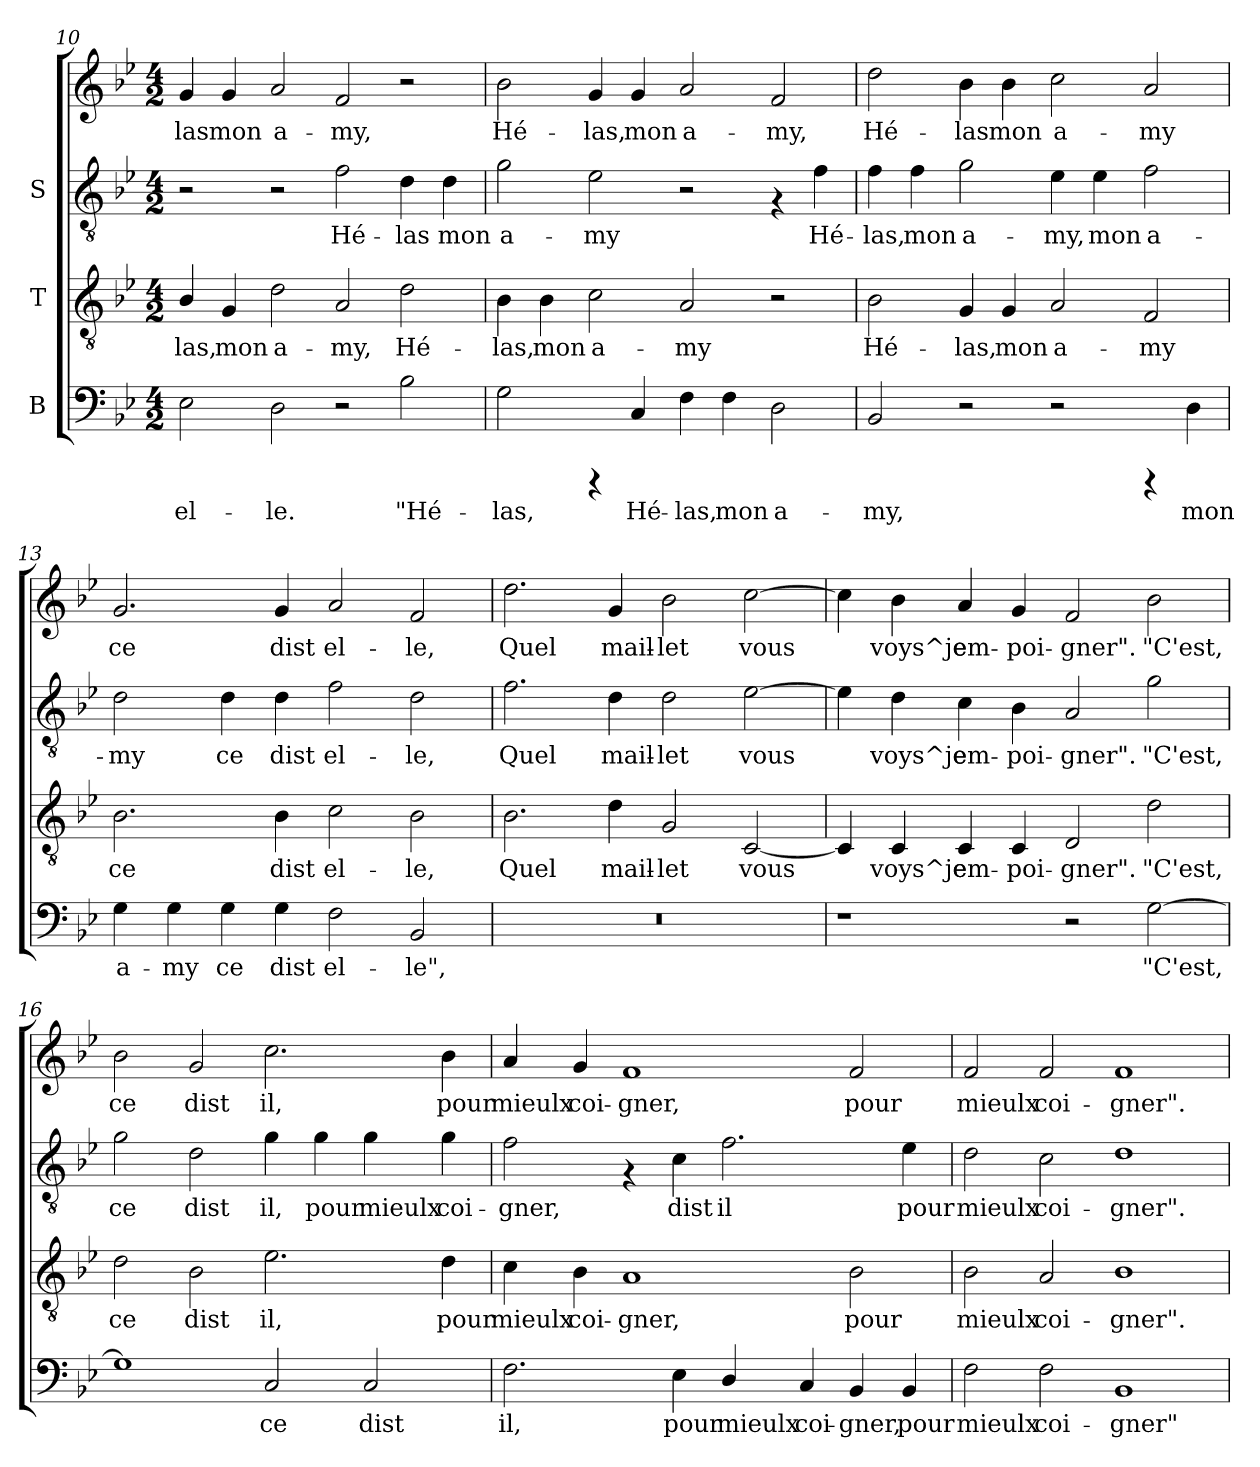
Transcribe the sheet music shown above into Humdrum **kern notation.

**kern	**text	**kern	**text	**kern	**text	**kern	**text
*part3	*part3	*part2	*part2	*part1	*part1	*part1	*part1
*staff4	*staff4	*staff3	*staff3	*staff2	*staff2	*staff1	*staff1
*I"B	*	*I"T	*	*I"S	*	*	*
!!LO:LB:g=z
*clefF4	*	*clefGv2	*	*clefGv2	*	*clefG2	*
*k[b-e-]	*	*k[b-e-]	*	*k[b-e-]	*	*k[b-e-]	*
*B-:	*	*B-:	*	*B-:	*	*B-:	*
*M4/2	*	*M4/2	*	*M4/2	*	*M4/2	*
=10	=10	=10	=10	=10	=10	=10	=10
!	!LO:LY:b	!	!LO:LY:b	!	!	!	!LO:LY:b
2E-\	-el-	4B-/	-las,	2r	.	4g/	las
!	!	!	!LO:LY:b	!	!	!	!LO:LY:b
.	.	4G/	mon	.	.	4g/	mon
!	!LO:LY:b	!	!LO:LY:b	!	!	!	!LO:LY:b
2D\	-le.	2d\	a-	2r	.	2a/	a-
!	!	!	!LO:LY:b	!	!LO:LY:b	!	!LO:LY:b
2r	.	2A/	-my,	2f\	Hé-	2f/	-my,
!	!LO:LY:b	!	!LO:LY:b	!	!LO:LY:b	!	!
2B-\	"Hé-	2d\	Hé-	4d\	-las	2r	.
!	!	!	!	!	!LO:LY:b	!	!
.	.	.	.	4d\	mon	.	.
=11	=11	=11	=11	=11	=11	=11	=11
!	!LO:LY:b	!	!LO:LY:b	!	!LO:LY:b	!	!LO:LY:b
2G\	-las,	4B-\	-las,	2g\	a-	2b-\	Hé-
!	!	!	!LO:LY:b	!	!	!	!
.	.	4B-\	mon	.	.	.	.
!	!	!	!LO:LY:b	!	!LO:LY:b	!	!LO:LY:b
4rCCC	.	2c\	a-	2e-\	-my	4g/	-las,
!	!LO:LY:b	!	!	!	!	!	!LO:LY:b
4C/	Hé-	.	.	.	.	4g/	mon
!	!LO:LY:b	!	!LO:LY:b	!	!	!	!LO:LY:b
4F\	-las,	2A/	-my	2r	.	2a/	a-
!	!LO:LY:b	!	!	!	!	!	!
4F\	mon	.	.	.	.	.	.
!	!LO:LY:b	!	!	!	!	!	!LO:LY:b
2D\	a-	2r	.	4rF	.	2f/	-my,
!	!	!	!	!	!LO:LY:b	!	!
.	.	.	.	4f\	Hé-	.	.
=12	=12	=12	=12	=12	=12	=12	=12
!	!LO:LY:b	!	!LO:LY:b	!	!LO:LY:b	!	!LO:LY:b
2BB-/	-my,	2B-\	Hé-	4f\	las,	2dd\	-Hé-
!	!	!	!	!	!LO:LY:b	!	!
.	.	.	.	4f\	mon	.	.
!	!	!	!LO:LY:b	!	!LO:LY:b	!	!LO:LY:b
2r	.	4G/	-las,	2g\	a-	4b-\	-las
!	!	!	!LO:LY:b	!	!	!	!LO:LY:b
.	.	4G/	mon	.	.	4b-\	mon
!	!	!	!LO:LY:b	!	!LO:LY:b	!	!LO:LY:b
2r	.	2A/	a-	4e-\	-my,	2cc\	a-
!	!	!	!	!	!LO:LY:b	!	!
.	.	.	.	4e-\	mon	.	.
!	!	!	!LO:LY:b	!	!LO:LY:b	!	!LO:LY:b
4rCCC	.	2F/	-my	2f\	a-	2a/	-my
!	!LO:LY:b	!	!	!	!	!	!
4D\	mon	.	.	.	.	.	.
!!LO:LB:g=z
=13	=13	=13	=13	=13	=13	=13	=13
!	!LO:LY:b	!	!LO:LY:b	!	!LO:LY:b	!	!LO:LY:b
4G\	a-	2.B-\	ce	2d\	my	2.g/	-ce
!	!LO:LY:b	!	!	!	!	!	!
4G\	-my	.	.	.	.	.	.
!	!LO:LY:b	!	!	!	!LO:LY:b	!	!
4G\	ce	.	.	4d\	ce	.	.
!	!LO:LY:b	!	!LO:LY:b	!	!LO:LY:b	!	!LO:LY:b
4G\	dist	4B-\	dist	4d\	dist	4g/	dist
!	!LO:LY:b	!	!LO:LY:b	!	!LO:LY:b	!	!LO:LY:b
2F\	el-	2c\	el-	2f\	el-	2a/	el-
!	!LO:LY:b	!	!LO:LY:b	!	!LO:LY:b	!	!LO:LY:b
2BB-/	-le",	2B-\	-le,	2d\	-le,	2f/	-le,
=14	=14	=14	=14	=14	=14	=14	=14
!	!	!	!LO:LY:b	!	!LO:LY:b	!	!LO:LY:b
0r	.	2.B-\	Quel	2.f\	Quel	2.dd\	Quel
!	!	!	!LO:LY:b	!	!LO:LY:b	!	!LO:LY:b
.	.	4d\	mail-	4d\	mail-	4g/	mail-
!	!	!	!LO:LY:b	!	!LO:LY:b	!	!LO:LY:b
.	.	2G/	-let	2d\	-let	2b-\	-let
!	!	!	!LO:LY:b	!	!LO:LY:b	!	!LO:LY:b
.	.	[<2C/	vous	[>2e-\	vous	[>2cc\	vous
=15	=15	=15	=15	=15	=15	=15	=15
!	!	!	!LO:LY:b	!	!LO:LY:b	!	!LO:LY:b
1r	.	4C/]	.	4e-\]	.	4cc\]	.
!	!	!	!LO:LY:b	!	!LO:LY:b	!	!LO:LY:b
.	.	4C/	voys^je	4d\	voys^je	4b-\	voys^je
!	!	!	!LO:LY:b	!	!LO:LY:b	!	!LO:LY:b
.	.	4C/	em-	4c\	em-	4a/	em-
!	!	!	!LO:LY:b	!	!LO:LY:b	!	!LO:LY:b
.	.	4C/	-poi-	4B-\	-poi-	4g/	-poi-
!	!	!	!LO:LY:b	!	!LO:LY:b	!	!LO:LY:b
2r	.	2D/	-gner".	2A/	-gner".	2f/	-gner".
!	!LO:LY:b	!	!LO:LY:b	!	!LO:LY:b	!	!LO:LY:b
[>2G\	"C'est,	2d\	"C'est,	2g\	"C'est,	2b-\	"C'est,
=16	=16	=16	=16	=16	=16	=16	=16
!	!LO:LY:b	!	!LO:LY:b	!	!LO:LY:b	!	!LO:LY:b
1G]	.	2d\	ce	2g\	ce	2b-\	ce
!	!	!	!LO:LY:b	!	!LO:LY:b	!	!LO:LY:b
.	.	2B-\	dist	2d\	dist	2g/	dist
!	!LO:LY:b	!	!LO:LY:b	!	!LO:LY:b	!	!LO:LY:b
2C/	ce	2.e-\	il,	4g\	il,	2.cc\	il,
!	!	!	!	!	!LO:LY:b	!	!
.	.	.	.	4g\	pour	.	.
!	!LO:LY:b	!	!	!	!LO:LY:b	!	!
2C/	dist	.	.	4g\	mieulx	.	.
!	!	!	!LO:LY:b	!	!LO:LY:b	!	!LO:LY:b
.	.	4d\	pour	4g\	coi-	4b-\	pour
!!LO:PB:g=z
=17	=17	=17	=17	=17	=17	=17	=17
!	!LO:LY:b	!	!LO:LY:b	!	!LO:LY:b	!	!LO:LY:b
2.F\	il,	4c\	mieulx	2f\	gner,	4a/	-mieulx
!	!	!	!LO:LY:b	!	!	!	!LO:LY:b
.	.	4B-\	coi-	.	.	4g/	coi-
!	!	!	!LO:LY:b	!	!	!	!LO:LY:b
.	.	1A	-gner,	4rF	.	1f	-gner,
!	!LO:LY:b	!	!	!	!LO:LY:b	!	!
4E-\	pour	.	.	4c\	dist	.	.
!	!LO:LY:b	!	!	!	!LO:LY:b	!	!
4D/	mieulx	.	.	2.f\	il	.	.
!	!LO:LY:b	!	!	!	!	!	!
4C/	coi-	.	.	.	.	.	.
!	!LO:LY:b	!	!LO:LY:b	!	!	!	!LO:LY:b
4BB-/	-gner,	2B-\	pour	.	.	2f/	pour
!	!LO:LY:b	!	!	!	!LO:LY:b	!	!
4BB-/	pour	.	.	4e-\	pour	.	.
=18	=18	=18	=18	=18	=18	=18	=18
!	!LO:LY:b	!	!LO:LY:b	!	!LO:LY:b	!	!LO:LY:b
2F\	mieulx	2B-\	mieulx	2d\	mieulx	2f/	mieulx
!	!LO:LY:b	!	!LO:LY:b	!	!LO:LY:b	!	!LO:LY:b
2F\	coi-	2A/	coi-	2c\	coi-	2f/	coi-
!	!LO:LY:b	!	!LO:LY:b	!	!LO:LY:b	!	!LO:LY:b
1BB-	-gner"	1B-	-gner".	1d	-gner".	1f	-gner".
=	=	=	=	=	=	=	=
*-	*-	*-	*-	*-	*-	*-	*-
